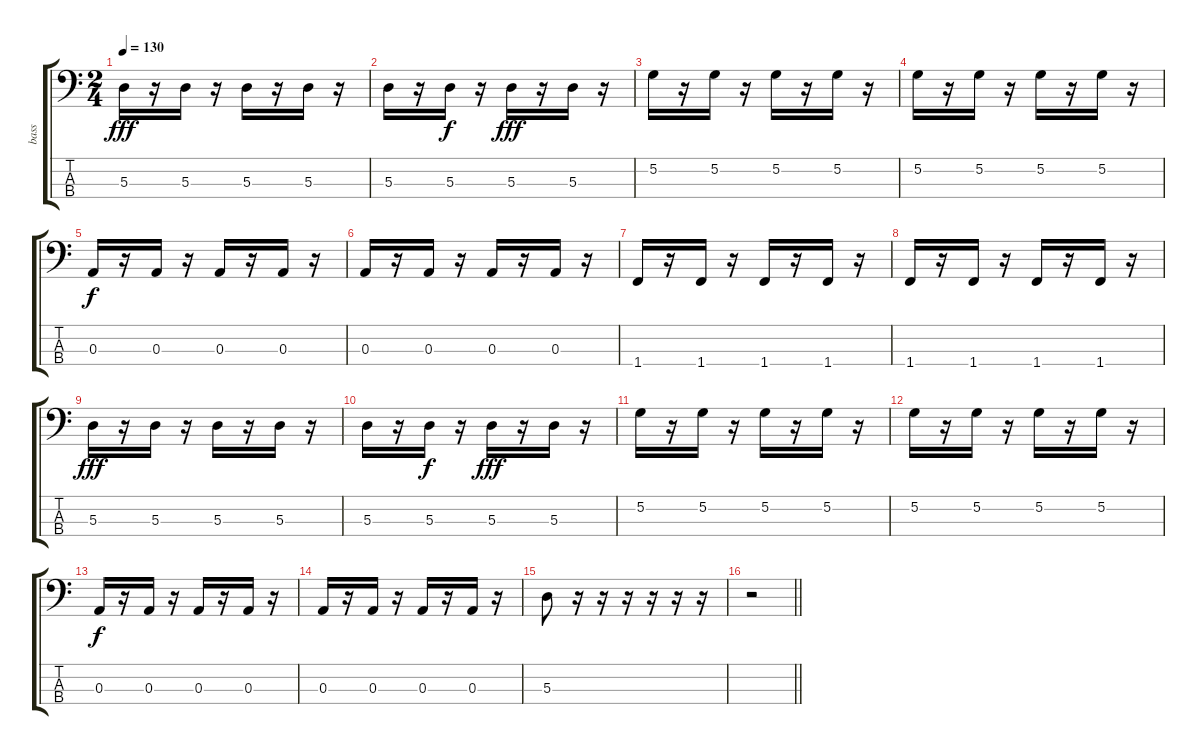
\track ("bass" "bass") {solo instrument electricbassfinger}
\staff {score tabs}
\tuning (G2 D2 A1 E1) {hide}
\ts (2 4)
\tempo 130
\clef f4
\ks c
5.3.16{dy fff} r.16 5.3.16 r.16 5.3.16 r.16 5.3.16 r.16 |
5.3.16 r.16 5.3.16{dy f} r.16 5.3.16{dy fff} r.16 5.3.16 r.16 |
5.2.16 r.16 5.2.16 r.16 5.2.16 r.16 5.2.16 r.16 |
5.2.16 r.16 5.2.16 r.16 5.2.16 r.16 5.2.16 r.16 |
0.3.16{dy f} r.16 0.3.16 r.16 0.3.16 r.16 0.3.16 r.16 |
0.3.16 r.16 0.3.16 r.16 0.3.16 r.16 0.3.16 r.16 |
1.4.16 r.16 1.4.16 r.16 1.4.16 r.16 1.4.16 r.16 |
1.4.16 r.16 1.4.16 r.16 1.4.16 r.16 1.4.16 r.16 |
5.3.16{dy fff} r.16 5.3.16 r.16 5.3.16 r.16 5.3.16 r.16 |
5.3.16 r.16 5.3.16{dy f} r.16 5.3.16{dy fff} r.16 5.3.16 r.16 |
5.2.16 r.16 5.2.16 r.16 5.2.16 r.16 5.2.16 r.16 |
5.2.16 r.16 5.2.16 r.16 5.2.16 r.16 5.2.16 r.16 |
0.3.16{dy f} r.16 0.3.16 r.16 0.3.16 r.16 0.3.16 r.16 |
0.3.16 r.16 0.3.16 r.16 0.3.16 r.16 0.3.16 r.16 |
5.3.8 r.16 r.16 r.16 r.16 r.16 r.16 |
\barLineRight lightlight
r.2
